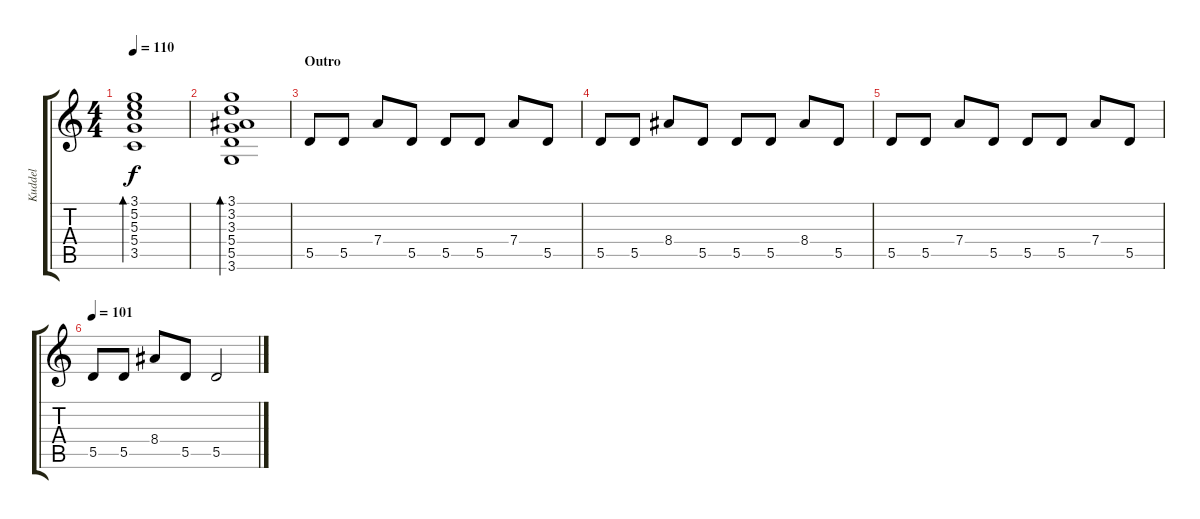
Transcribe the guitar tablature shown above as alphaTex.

\track ("Kuddel" "Kuddel") {instrument acousticguitarnylon}
\staff {score tabs}
\tuning (E4 B3 G3 D3 A2 E2) {hide}
\ts (4 4)
\tempo 110
\clef g2
\ks c
(3.1 5.2 5.3 5.4 3.5).1{bd 30 dy f volume 9 instrument electricguitarclean} |
(3.1 3.2 3.3 5.4 5.5 3.6).1{bd 30 volume 9 instrument electricguitarclean} |
\section ("" "Outro")
5.5.8{volume 11 instrument acousticguitarsteel} 5.5.8 7.4.8 5.5.8 5.5.8 5.5.8 7.4.8 5.5.8 |
5.5.8 5.5.8 8.4.8 5.5.8 5.5.8 5.5.8 8.4.8 5.5.8 |
5.5.8{volume 11 instrument acousticguitarsteel} 5.5.8 7.4.8 5.5.8 5.5.8 5.5.8 7.4.8 5.5.8 |
\tempo 101
5.5.8 5.5.8 8.4.8 5.5.8 5.5.2
